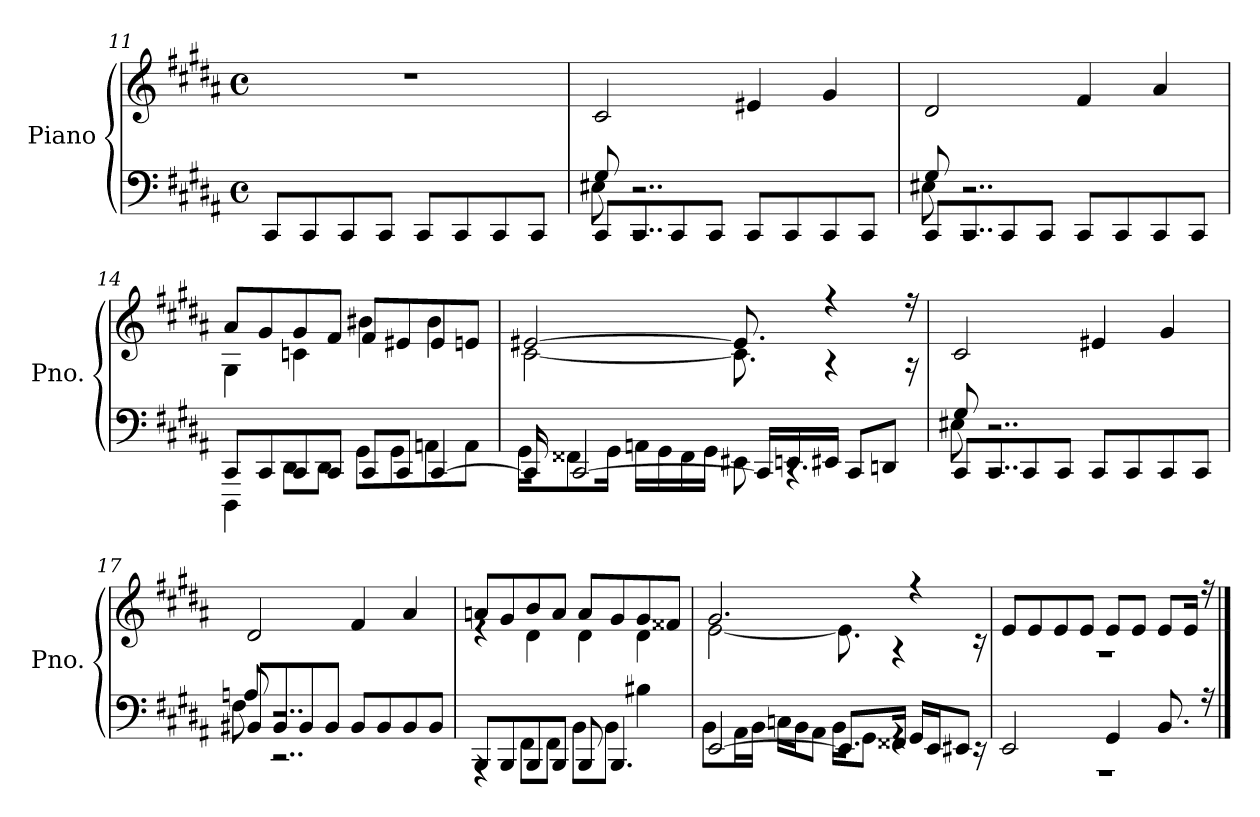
**kern	**kern
*part1	*part1
*staff2	*staff1
*I"Piano	*
*I'Pno.	*
*clefF4	*clefG2
*k[f#c#g#d#a#]	*k[f#c#g#d#a#]
*M4/4	*M4/4
*met(c)	*met(c)
=11	=11
8CC#/L	1r
8CC#/	.
8CC#/	.
8CC#/J	.
8CC#/L	.
8CC#/	.
8CC#/	.
8CC#/J	.
=12	=12
*^	*
*	*^	*
8CC#/L	8E#X\	8G#/	2c#/
8CC#/	2..rCC	2..r	.
8CC#/	.	.	.
8CC#/J	.	.	.
8CC#/L	.	.	4e#X/
8CC#/	.	.	.
8CC#/	.	.	4g#/
8CC#/J	.	.	.
!!LO:PB:g=z
=13	=13	=13	=13
8CC#/L	8E#X\	8G#/	2d#/
8CC#/	2..rCC	2..r	.
8CC#/	.	.	.
8CC#/J	.	.	.
8CC#/L	.	.	4f#/
8CC#/	.	.	.
8CC#/	.	.	4a#/
8CC#/J	.	.	.
*	*v	*v	*
=14	=14	=14
*	*	*^
8CC#/L	4DDD#\	8a#/L	4G#\
8CC#/	.	8g#/	.
8CC#/	8DD#\L	8g#/	4cn\
8CC#/J	8DD#\J	8f#/J	.
8CC#/L	8GG#\L	8f#/L	4b#X\
8CC#/J	8GG#\	8e#X/	.
[4CC#/	8AAn\	8e#/	4b#\
.	8AA\J	8en/J	.
!!LO:LB:g=z	!!
=15	=15	=15	=15
16CC#/]	16GG#\KL	[2e#X/	[2c#\
[2CC#/	8FF##X\	.	.
.	16GG#\Jk	.	.
.	16AAn\LL	.	.
.	16GG#\	.	.
.	16FF##\	.	.
.	16GG#\JJ	.	.
.	8EE#X\	8.e#/]	8.c#\]
16CC#/LL]	.	.	.
16EEn/	4.rCC	.	.
16EE#X/JJ	.	4r	4r
8CC#/L	.	.	.
8DDn/J	.	.	.
.	.	16r	16r
*	*	*v	*v
=16	=16	=16
*	*^	*
8CC#/L	8E#X\	8G#/	2c#/
8CC#/	2..rCC	2..r	.
8CC#/	.	.	.
8CC#/J	.	.	.
8CC#/L	.	.	4e#X/
8CC#/	.	.	.
8CC#/	.	.	4g#/
8CC#/J	.	.	.
!!LO:LB:g=z
=17	=17	=17	=17
8BB#X/L	8F#\	8An/	2d#/
8BB#/	2..rCC	2..r	.
8BB#/	.	.	.
8BB#/J	.	.	.
8BB#/L	.	.	4f#/
8BB#/	.	.	.
8BB#/	.	.	4a#/
8BB#/J	.	.	.
*	*v	*v	*
=18	=18	=18
*	*	*^
8BBB/L	4rAAA	8an/L	4re
8BBB/	.	8g#/	.
8BBB/	8FF#\L	8b/	4d#\
8BBB/J	8FF#\J	8a/J	.
8BBB/	8BB\L	8a/L	4d#\
4.BBB/	8BB\J	8g#/	.
.	4B#X\	8g#/	4d#\
.	.	8f##X/J	.
=19	=19	=19	=19
[2EE/	8BB\L	2.g#/	[2e\
.	16AA#\L	.	.
.	16BB\JJ	.	.
.	16Cn\LL	.	.
.	16BB\J	.	.
.	8AA#\J	.	.
8.EE/L]	16BB\KL	.	8.e\]
.	8GG#\J	.	.
16FF##X/Jk	4rGG	.	4r
16GG#/LL	.	4r	.
16EE/J	.	.	.
8EE#X/J	.	.	.
.	16rEE	.	16r
!!LO:LB:g=z	!!
=20	=20	=20	=20
2EE/	1r	8e/L	1r
.	.	8e/	.
.	.	8e/	.
.	.	8e/J	.
4GG#/	.	8e/L	.
.	.	8e/J	.
8.BB/	.	8e/L	.
.	.	16e/Jk	.
16r	.	16r	.
*v	*v	*	*
*	*v	*v
==	==
*-	*-
